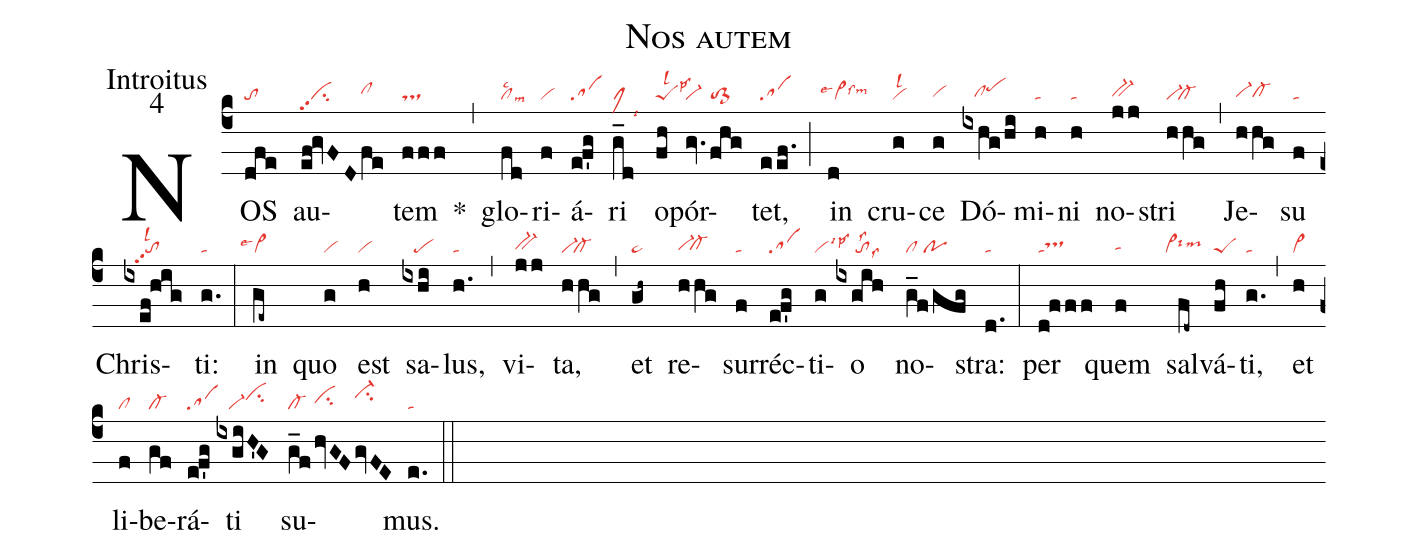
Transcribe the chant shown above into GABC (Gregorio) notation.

name: Nos autem;
office-part: Introitus;
mode: 4;
nabc-lines: 1;
%%
(c4)
NOS(dfe|to) au(ef!gvFD|vipp2su2|fe|clhh)tem(fff|ts) *(,)
glo(fd|cllsc2lsm9)ri(f|vi)á(e!f'g|sa)ri(g_d|clMlsi9) o(fh|peSlsl2lsp3)pór(gv.|vi-|fhg|to>1)tet,(eef.|sa) (;)
in(d|``vi>lse4lssm6) cru(g|vilsl2)ce(g|vihg) Dó(ixhg/hi|///clhgpehi)mi(h|ta)ni(h|ta) no(jj|bv-hg)stri(hhg|vi-`cl-) (,)
Je(hhg|vi-hgcl-hg)su(f|ta) Chris(ixef!hig|///topp2lsl2)ti:(g.|ta) (:)
in(ge~|```vi>lse4) quo(g|vi) est(h|vi) sa(ixhi|///pe)lus,(h.|ta) (,)
vi(jj|bv-hg)ta,(hhg|vi-`cl-) (,)
et(gh~|ta>) re(hhg|vi-hg`cl-hg)sur(f|ta)réc(e!f'g|sa)ti(g|vilsi3lsp3)o(ixgih|/////tolss2lss9) no(g_f/gfg|cl/po)stra:(d.|ta) (:)
per(d!fff|tatshh) quem(f|tahg) sal(fd~|```vi>lsim6)vá(fh|peS)ti,(g.|ta) (,)
et(h|vi>) li(f|cl)be(gf|cl-)rá(e!f'g|sa)ti(ixgiH'G|///vi-cihi) su(g_f|cl-|hvGF|cihh|gvFE|ci-hj)mus.(e.|ta) (::)
